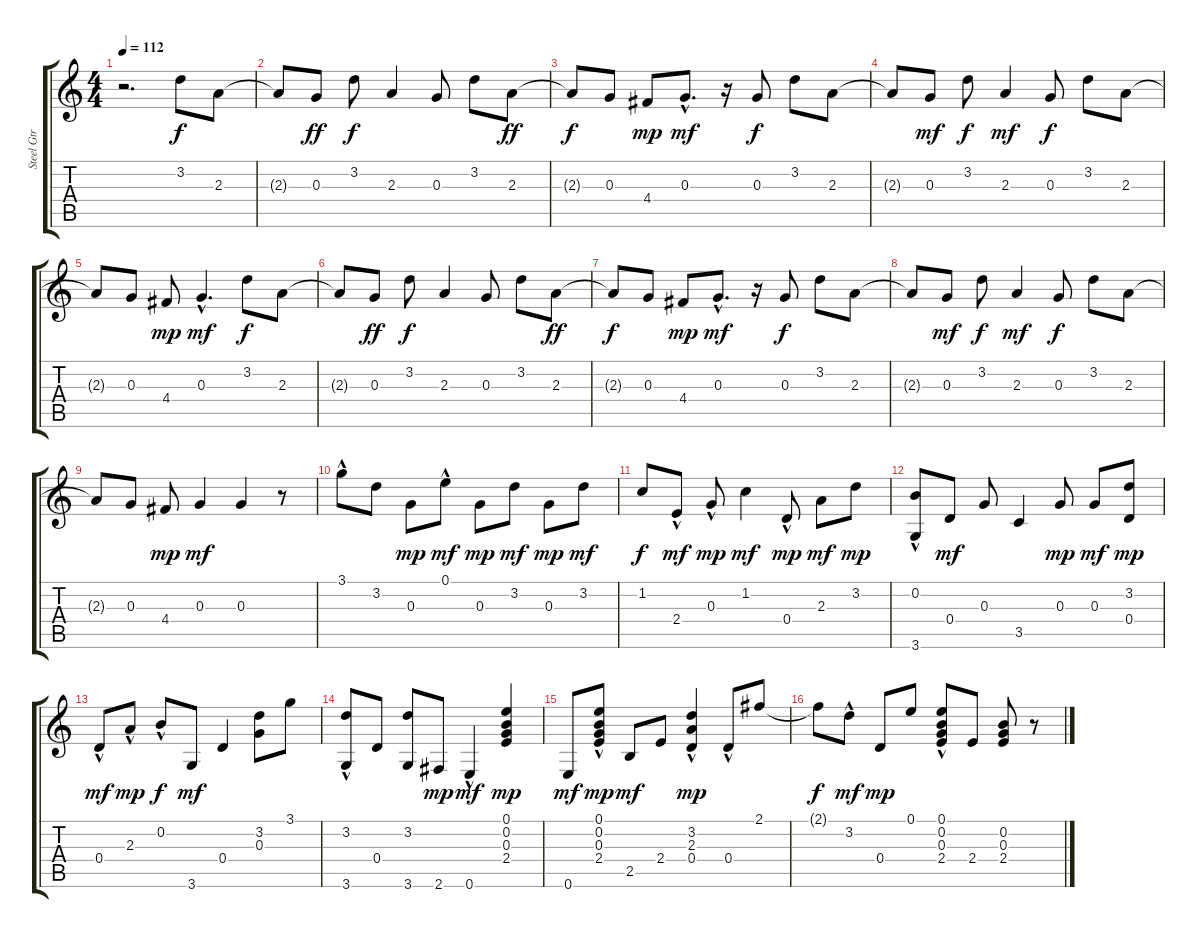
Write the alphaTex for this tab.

\track ("Steel Gtr" "Steel Gtr") {instrument acousticguitarsteel}
\staff {score tabs}
\tuning (E4 B3 G3 D3 A2 E2) {hide}
\ts (4 4)
\tempo 112
\clef g2
\ks c
r.2{d dy f instrument acousticguitarsteel} 3.2.8 2.3.8 |
2.3{t}.8 0.3.8{dy ff} 3.2.8{dy f} 2.3.4 0.3.8 3.2.8 2.3.8{dy ff} |
2.3{t}.8{dy f} 0.3.8 4.4.8{dy mp} 0.3{hac}.8{d dy mf} r.16 0.3.8{dy f} 3.2.8 2.3.8 |
2.3{t}.8 0.3.8{dy mf} 3.2.8{dy f} 2.3.4{dy mf} 0.3.8{dy f} 3.2.8 2.3.8 |
2.3{t}.8 0.3.8 4.4.8{dy mp} 0.3{hac}.4{d dy mf} 3.2.8{dy f} 2.3.8 |
2.3{t}.8 0.3.8{dy ff} 3.2.8{dy f} 2.3.4 0.3.8 3.2.8 2.3.8{dy ff} |
2.3{t}.8{dy f} 0.3.8 4.4.8{dy mp} 0.3{hac}.8{d dy mf} r.16 0.3.8{dy f} 3.2.8 2.3.8 |
2.3{t}.8 0.3.8{dy mf} 3.2.8{dy f} 2.3.4{dy mf} 0.3.8{dy f} 3.2.8 2.3.8 |
2.3{t}.8 0.3.8 4.4.8{dy mp} 0.3.4{dy mf} 0.3.4 r.8 |
3.1{hac}.8 3.2.8 0.3.8{dy mp} 0.1{hac}.8{dy mf} 0.3.8{dy mp} 3.2.8{dy mf} 0.3.8{dy mp} 3.2.8{dy mf} |
1.2.8{dy f} 2.4{hac}.8{dy mf} 0.3{hac}.8{dy mp} 1.2.4{dy mf} 0.4{hac}.8{dy mp} 2.3.8{dy mf} 3.2.8{dy mp} |
(0.2 3.6{hac}).8 0.4.8{dy mf} 0.3.8 3.5.4 0.3.8{dy mp} 0.3.8{dy mf} (3.2 0.4).8{dy mp} |
0.4{hac}.8{dy mf} 2.3{hac}.8{dy mp} 0.2{hac}.8{dy f} 3.6.8{dy mf} 0.4.4 (3.2 0.3).8 3.1.8 |
(3.2{hac} 3.6{hac}).8 0.4.8 (3.2 3.6).8 2.6.8{dy mp} 0.6{hac}.4{dy mf} (0.1 0.2 0.3 2.4).4{dy mp} |
0.6.8{dy mf} (0.1{hac} 0.2{hac} 0.3{hac} 2.4).8{dy mp} 2.5.8{dy mf} 2.4.8 (3.2 2.3 0.4{hac}).4{dy mp} 0.4{hac}.8 2.1.8 |
2.1{t}.8{dy f} 3.2{hac}.8{dy mf} 0.4.8{dy mp} 0.1.8 (0.1{hac} 0.2 0.3 2.4).8 2.4.8 (0.2 0.3 2.4).8 r.8
